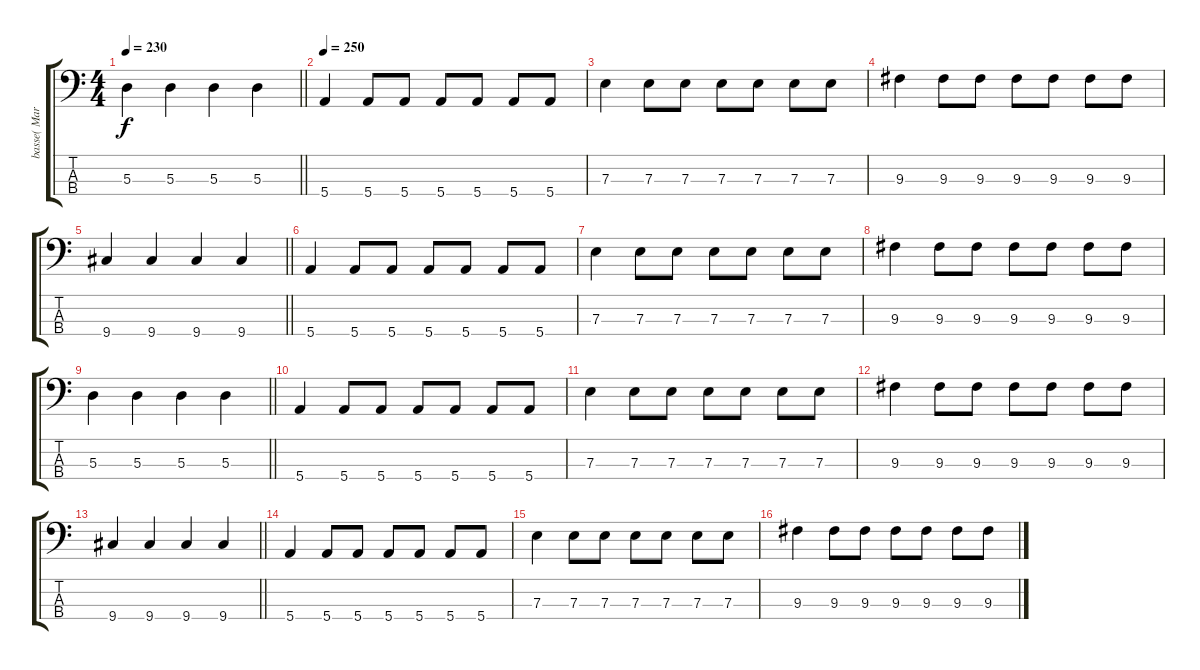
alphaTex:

\track ("basse( Mark )" "basse( Mar") {instrument electricbasspick}
\staff {score tabs}
\tuning (G2 D2 A1 E1) {hide}
\ts (4 4)
\tempo 230
\clef f4
\barLineRight lightlight
\ks c
5.3.4{dy f} 5.3.4 5.3.4 5.3.4 |
\tempo 250
5.4.4 5.4.8 5.4.8 5.4.8 5.4.8 5.4.8 5.4.8 |
7.3.4 7.3.8 7.3.8 7.3.8 7.3.8 7.3.8 7.3.8 |
9.3.4 9.3.8 9.3.8 9.3.8 9.3.8 9.3.8 9.3.8 |
\barLineRight lightlight
9.4.4 9.4.4 9.4.4 9.4.4 |
5.4.4 5.4.8 5.4.8 5.4.8 5.4.8 5.4.8 5.4.8 |
7.3.4 7.3.8 7.3.8 7.3.8 7.3.8 7.3.8 7.3.8 |
9.3.4 9.3.8 9.3.8 9.3.8 9.3.8 9.3.8 9.3.8 |
\barLineRight lightlight
5.3.4 5.3.4 5.3.4 5.3.4 |
5.4.4 5.4.8 5.4.8 5.4.8 5.4.8 5.4.8 5.4.8 |
7.3.4 7.3.8 7.3.8 7.3.8 7.3.8 7.3.8 7.3.8 |
9.3.4 9.3.8 9.3.8 9.3.8 9.3.8 9.3.8 9.3.8 |
\barLineRight lightlight
9.4.4 9.4.4 9.4.4 9.4.4 |
5.4.4 5.4.8 5.4.8 5.4.8 5.4.8 5.4.8 5.4.8 |
7.3.4 7.3.8 7.3.8 7.3.8 7.3.8 7.3.8 7.3.8 |
9.3.4 9.3.8 9.3.8 9.3.8 9.3.8 9.3.8 9.3.8
